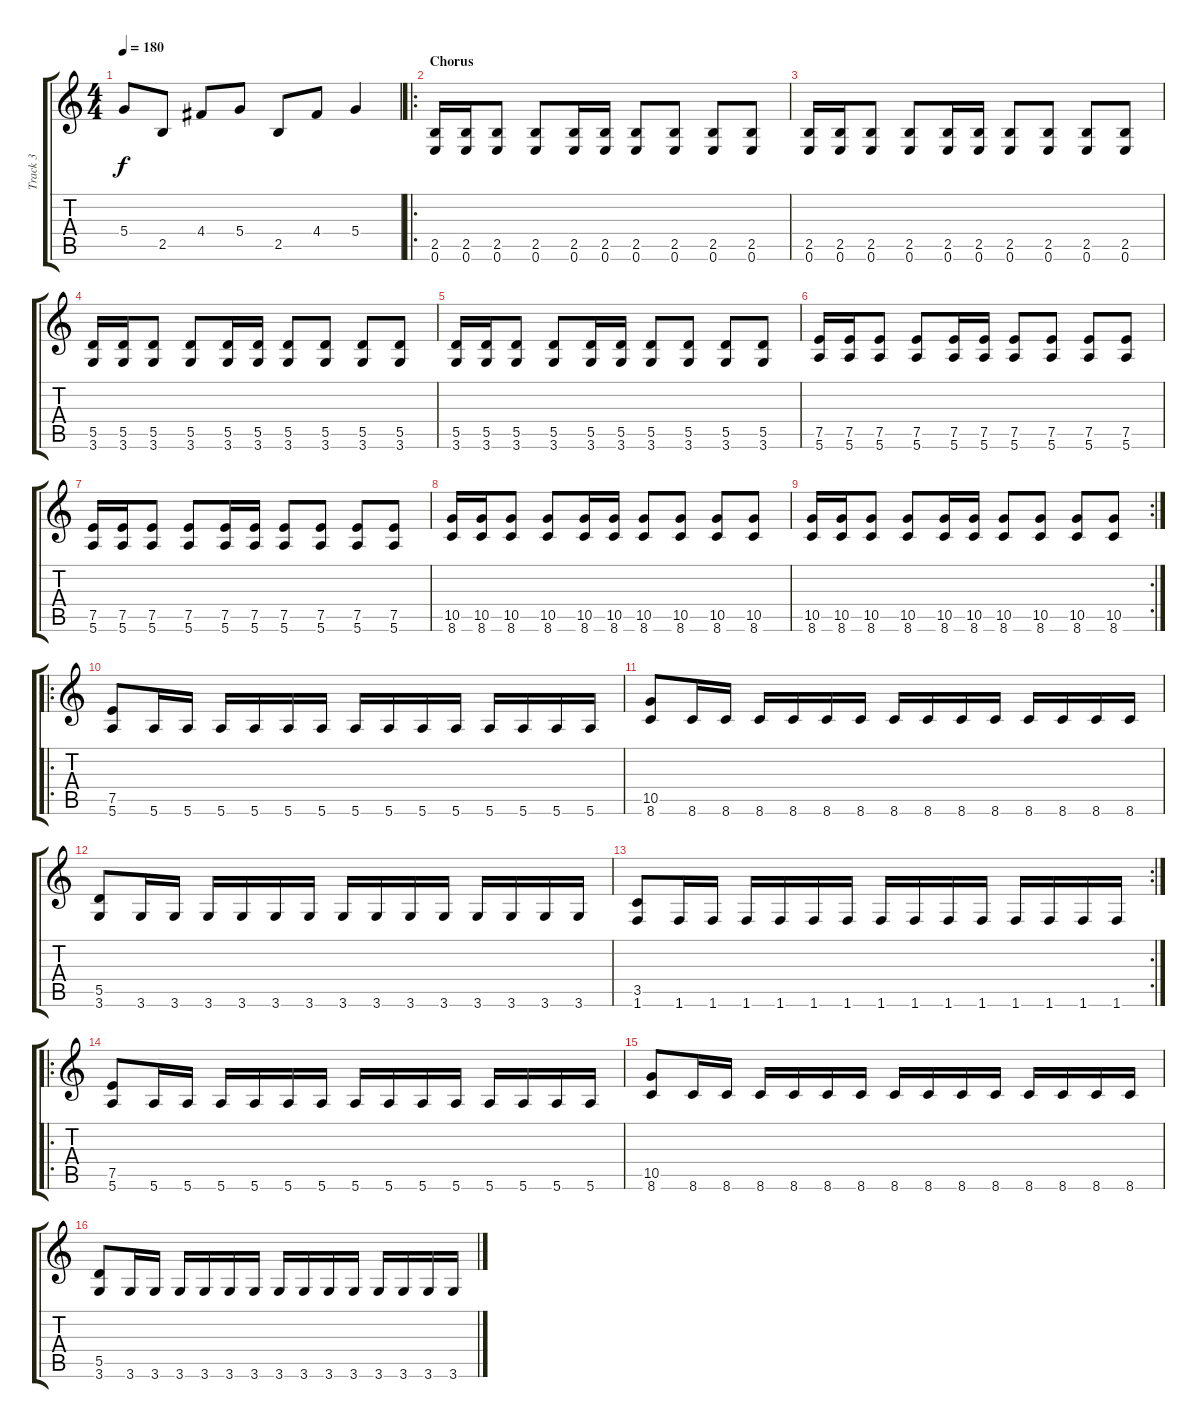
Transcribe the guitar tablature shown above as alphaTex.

\track ("Track 3" "Track 3") {instrument overdrivenguitar}
\staff {score tabs}
\tuning (E4 B3 G3 D3 A2 E2) {hide}
\ts (4 4)
\tempo 180
\clef g2
\ks c
5.4.8{dy f} 2.5.8 4.4.8 5.4.8 2.5.8 4.4.8 5.4.4 |
\ro
\section ("" "Chorus")
(2.5 0.6).16 (2.5 0.6).16 (2.5 0.6).8 (2.5 0.6).8 (2.5 0.6).16 (2.5 0.6).16 (2.5 0.6).8 (2.5 0.6).8 (2.5 0.6).8 (2.5 0.6).8 |
(2.5 0.6).16 (2.5 0.6).16 (2.5 0.6).8 (2.5 0.6).8 (2.5 0.6).16 (2.5 0.6).16 (2.5 0.6).8 (2.5 0.6).8 (2.5 0.6).8 (2.5 0.6).8 |
(5.5 3.6).16 (5.5 3.6).16 (5.5 3.6).8 (5.5 3.6).8 (5.5 3.6).16 (5.5 3.6).16 (5.5 3.6).8 (5.5 3.6).8 (5.5 3.6).8 (5.5 3.6).8 |
(5.5 3.6).16 (5.5 3.6).16 (5.5 3.6).8 (5.5 3.6).8 (5.5 3.6).16 (5.5 3.6).16 (5.5 3.6).8 (5.5 3.6).8 (5.5 3.6).8 (5.5 3.6).8 |
(7.5 5.6).16 (7.5 5.6).16 (7.5 5.6).8 (7.5 5.6).8 (7.5 5.6).16 (7.5 5.6).16 (7.5 5.6).8 (7.5 5.6).8 (7.5 5.6).8 (7.5 5.6).8 |
(7.5 5.6).16 (7.5 5.6).16 (7.5 5.6).8 (7.5 5.6).8 (7.5 5.6).16 (7.5 5.6).16 (7.5 5.6).8 (7.5 5.6).8 (7.5 5.6).8 (7.5 5.6).8 |
(10.5 8.6).16 (10.5 8.6).16 (10.5 8.6).8 (10.5 8.6).8 (10.5 8.6).16 (10.5 8.6).16 (10.5 8.6).8 (10.5 8.6).8 (10.5 8.6).8 (10.5 8.6).8 |
\rc 2
(10.5 8.6).16 (10.5 8.6).16 (10.5 8.6).8 (10.5 8.6).8 (10.5 8.6).16 (10.5 8.6).16 (10.5 8.6).8 (10.5 8.6).8 (10.5 8.6).8 (10.5 8.6).8 |
\ro
(7.5 5.6).8 5.6.16 5.6.16 5.6.16 5.6.16 5.6.16 5.6.16 5.6.16 5.6.16 5.6.16 5.6.16 5.6.16 5.6.16 5.6.16 5.6.16 |
(10.5 8.6).8 8.6.16 8.6.16 8.6.16 8.6.16 8.6.16 8.6.16 8.6.16 8.6.16 8.6.16 8.6.16 8.6.16 8.6.16 8.6.16 8.6.16 |
(5.5 3.6).8 3.6.16 3.6.16 3.6.16 3.6.16 3.6.16 3.6.16 3.6.16 3.6.16 3.6.16 3.6.16 3.6.16 3.6.16 3.6.16 3.6.16 |
\rc 2
(3.5 1.6).8 1.6.16 1.6.16 1.6.16 1.6.16 1.6.16 1.6.16 1.6.16 1.6.16 1.6.16 1.6.16 1.6.16 1.6.16 1.6.16 1.6.16 |
\ro
(7.5 5.6).8 5.6.16 5.6.16 5.6.16 5.6.16 5.6.16 5.6.16 5.6.16 5.6.16 5.6.16 5.6.16 5.6.16 5.6.16 5.6.16 5.6.16 |
(10.5 8.6).8 8.6.16 8.6.16 8.6.16 8.6.16 8.6.16 8.6.16 8.6.16 8.6.16 8.6.16 8.6.16 8.6.16 8.6.16 8.6.16 8.6.16 |
(5.5 3.6).8 3.6.16 3.6.16 3.6.16 3.6.16 3.6.16 3.6.16 3.6.16 3.6.16 3.6.16 3.6.16 3.6.16 3.6.16 3.6.16 3.6.16
